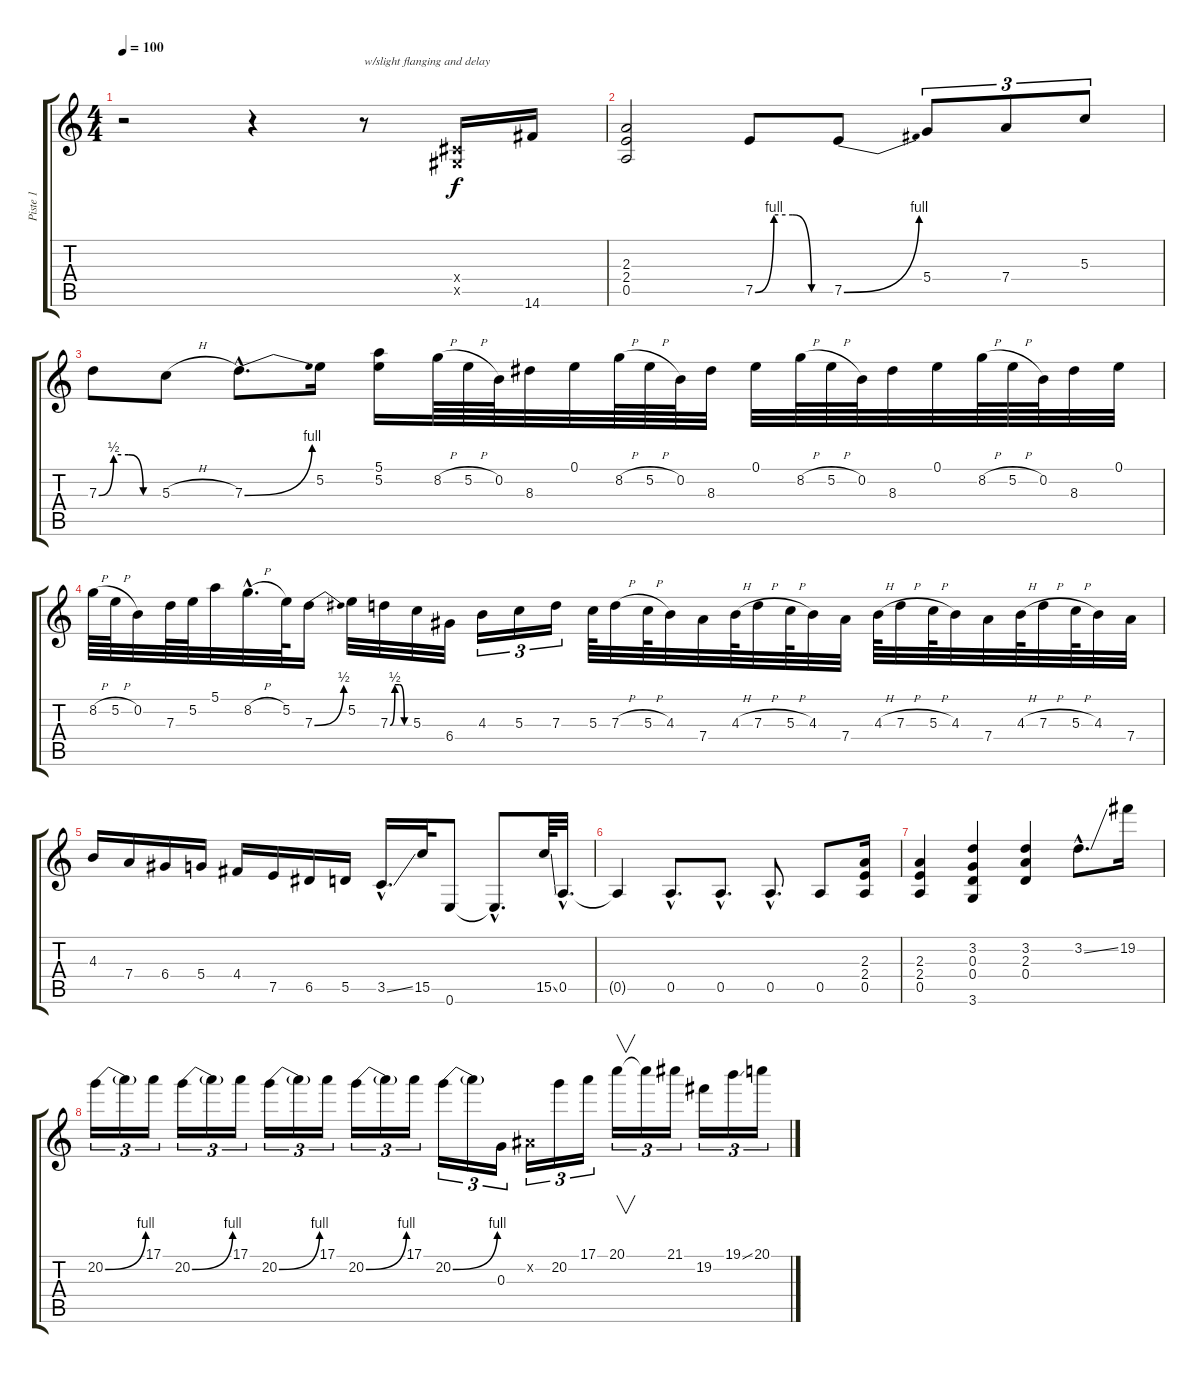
\track ("Piste 1" "Piste 1") {instrument overdrivenguitar}
\staff {score tabs}
\tuning (E4 B3 G3 D3 A2 E2) {hide}
\ts (4 4)
\tempo 100
\clef g2
\ks c
r.2{dy f instrument overdrivenguitar} r.4 r.8{txt "w/slight flanging and delay"} (-1.4{x} -1.5{x}).16 14.6.16 |
(2.3 2.4 0.5).2 7.5{be (custom 0 0 15 4 30 4 45 0 60 0)}.8 7.5{be (bend 0 0 60 4)}.8 5.4.8{tu (3 2)} 7.4.8{tu (3 2)} 5.3.8{tu (3 2)} |
7.3{be (custom 0 0 15 2 30 2 45 0 60 0)}.8 5.3{h}.8 7.3{be (bend 0 0 60 4) hac}.8{d} 5.2.16 (5.1 5.2).16 8.2{h}.64 5.2{h}.64 0.2.64 8.3.32 0.1.32 8.2{h}.64 5.2{h}.64 0.2.64 8.3.32 0.1.32 8.2{h}.64 5.2{h}.64 0.2.64 8.3.32 0.1.32 8.2{h}.64 5.2{h}.64 0.2.64 8.3.32 0.1.32 |
8.2{h}.64 5.2{h}.64 0.2.32 7.3.64 5.2.64 5.1.32 8.2{h hac}.32{d} 5.2.64 7.3{be (bend 0 0 60 2)}.16 5.2.32 7.3{be (custom 0 0 15 2 30 2 45 0 60 0)}.32 5.3.32 6.4.32 4.3.16{tu (3 2)} 5.3.16{tu (3 2)} 7.3.16{tu (3 2)} 5.3.64 7.3{h}.32 5.3{h}.64 4.3.32 7.4.32 4.3{h}.64 7.3{h}.32 5.3{h}.64 4.3.32 7.4.32 4.3{h}.64 7.3{h}.32 5.3{h}.64 4.3.32 7.4.32 4.3{h}.64 7.3{h}.32 5.3{h}.64 4.3.32 7.4.32 |
4.3.16 7.4.16 6.4.16 5.4.16 4.4.16 7.5.16 6.5.16 5.5.16 3.5{ss hac}.16{d} 15.5.32 0.6.8 0.6{hac t}.8{d} 15.5{ss}.64 0.5{hac}.32{d} |
0.5{t}.4 0.5{hac}.8{d} 0.5{hac}.8{d} 0.5{hac}.8{d} 0.5.8 (2.3 2.4 0.5).16 |
(2.3 2.4 0.5).4 (3.2 0.3 0.4 3.6).4 (3.2 2.3 0.4).4 3.2{ss hac}.8{d} 19.2.16 |
20.2{be (bend 0 0 60 4)}.16{tu (3 2)} 20.2{t}.16{tu (3 2)} 17.1.16{tu (3 2)} 20.2{be (bend 0 0 60 4)}.16{tu (3 2)} 20.2{t}.16{tu (3 2)} 17.1.16{tu (3 2)} 20.2{be (bend 0 0 60 4)}.16{tu (3 2)} 20.2{t}.16{tu (3 2)} 17.1.16{tu (3 2)} 20.2{be (bend 0 0 60 4)}.16{tu (3 2)} 20.2{t}.16{tu (3 2)} 17.1.16{tu (3 2)} 20.2{be (bend 0 0 60 4)}.16{tu (3 2)} 20.2{t}.16{tu (3 2)} 0.3.16{tu (3 2)} -1.2{x}.16{tu (3 2)} 20.2.16{tu (3 2)} 17.1.16{tu (3 2)} 20.1.16{v tu (3 2)} 20.1{t}.16{tu (3 2)} 21.1.16{tu (3 2)} 19.2.16{tu (3 2)} 19.1{ss}.16{tu (3 2)} 20.1.16{tu (3 2)}
